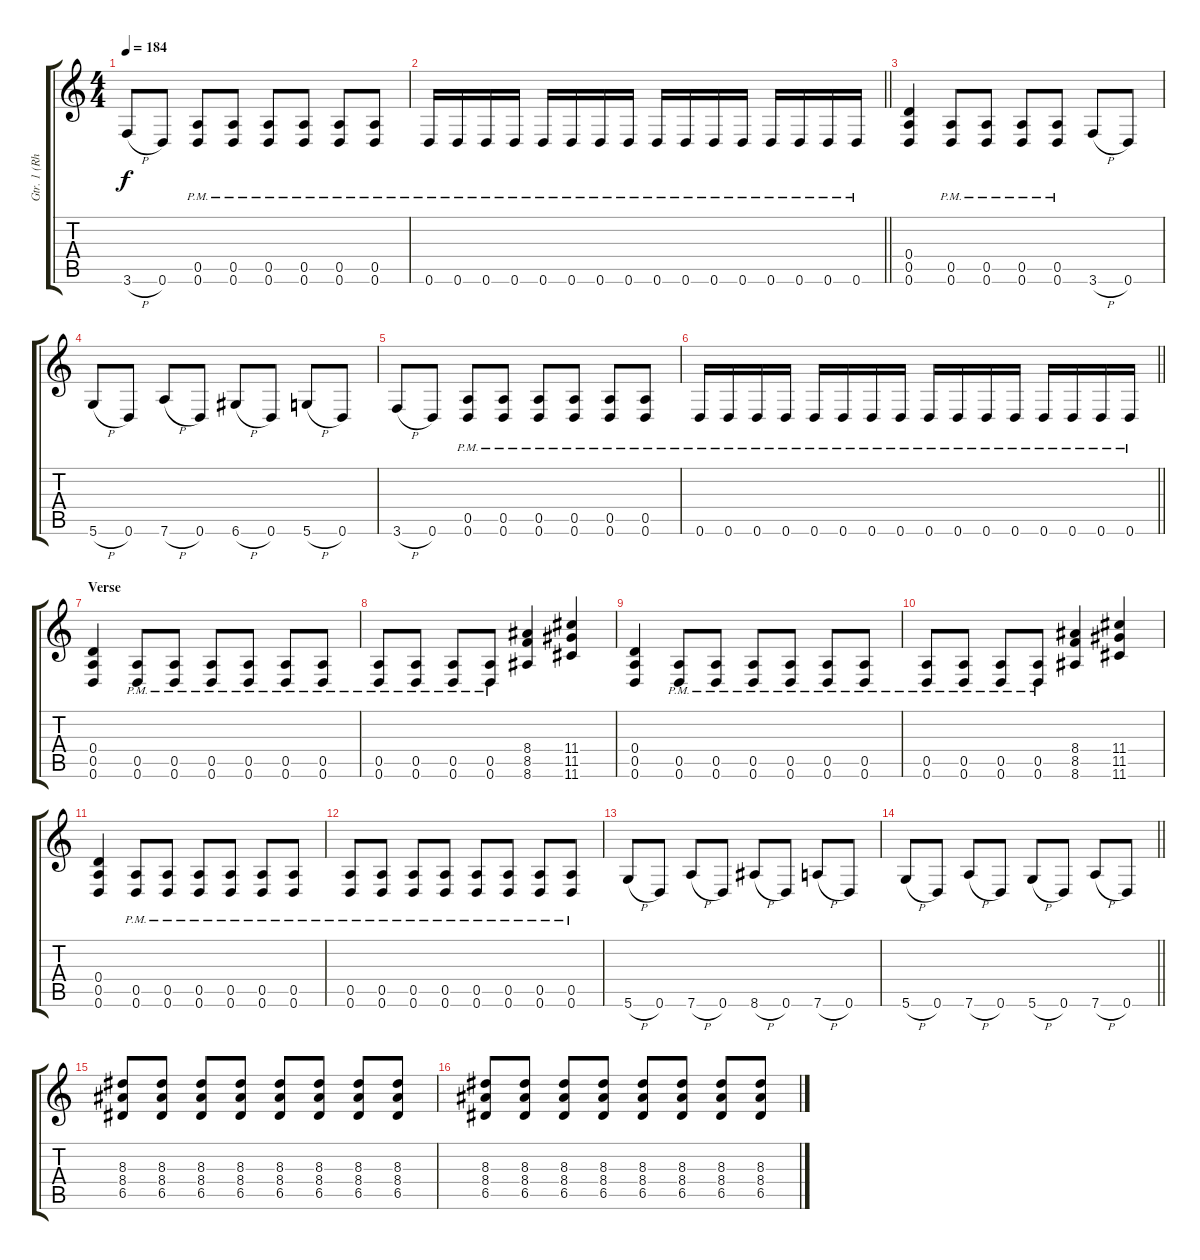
\track ("Gtr. 1 (Rhythm)" "Gtr. 1 (Rh") {instrument distortionguitar}
\staff {score tabs}
\tuning (E4 B3 G3 D3 A2 D2) {hide}
\ts (4 4)
\tempo 184
\clef g2
\ks c
3.6{h}.8{dy f} 0.6.8 (0.5{pm} 0.6{pm}).8 (0.5{pm} 0.6{pm}).8 (0.5{pm} 0.6{pm}).8 (0.5{pm} 0.6{pm}).8 (0.5{pm} 0.6{pm}).8 (0.5{pm} 0.6{pm}).8 |
\barLineRight lightlight
0.6{pm}.16 0.6{pm}.16 0.6{pm}.16 0.6{pm}.16 0.6{pm}.16 0.6{pm}.16 0.6{pm}.16 0.6{pm}.16 0.6{pm}.16 0.6{pm}.16 0.6{pm}.16 0.6{pm}.16 0.6{pm}.16 0.6{pm}.16 0.6{pm}.16 0.6{pm}.16 |
(0.4 0.5 0.6).4 (0.5{pm} 0.6{pm}).8 (0.5{pm} 0.6{pm}).8 (0.5{pm} 0.6{pm}).8 (0.5{pm} 0.6{pm}).8 3.6{h}.8 0.6.8 |
5.6{h}.8 0.6.8 7.6{h}.8 0.6.8 6.6{h}.8 0.6.8 5.6{h}.8 0.6.8 |
3.6{h}.8 0.6.8 (0.5{pm} 0.6{pm}).8 (0.5{pm} 0.6{pm}).8 (0.5{pm} 0.6{pm}).8 (0.5{pm} 0.6{pm}).8 (0.5{pm} 0.6{pm}).8 (0.5{pm} 0.6{pm}).8 |
\barLineRight lightlight
0.6{pm}.16 0.6{pm}.16 0.6{pm}.16 0.6{pm}.16 0.6{pm}.16 0.6{pm}.16 0.6{pm}.16 0.6{pm}.16 0.6{pm}.16 0.6{pm}.16 0.6{pm}.16 0.6{pm}.16 0.6{pm}.16 0.6{pm}.16 0.6{pm}.16 0.6{pm}.16 |
\section ("" "Verse")
(0.4 0.5 0.6).4 (0.5{pm} 0.6{pm}).8 (0.5{pm} 0.6{pm}).8 (0.5{pm} 0.6{pm}).8 (0.5{pm} 0.6{pm}).8 (0.5{pm} 0.6{pm}).8 (0.5{pm} 0.6{pm}).8 |
(0.5{pm} 0.6{pm}).8 (0.5{pm} 0.6{pm}).8 (0.5{pm} 0.6{pm}).8 (0.5{pm} 0.6{pm}).8 (8.4 8.5 8.6).4 (11.4 11.5 11.6).4 |
(0.4 0.5 0.6).4 (0.5{pm} 0.6{pm}).8 (0.5{pm} 0.6{pm}).8 (0.5{pm} 0.6{pm}).8 (0.5{pm} 0.6{pm}).8 (0.5{pm} 0.6{pm}).8 (0.5{pm} 0.6{pm}).8 |
(0.5{pm} 0.6{pm}).8 (0.5{pm} 0.6{pm}).8 (0.5{pm} 0.6{pm}).8 (0.5{pm} 0.6{pm}).8 (8.4 8.5 8.6).4 (11.4 11.5 11.6).4 |
(0.4 0.5 0.6).4 (0.5{pm} 0.6{pm}).8 (0.5{pm} 0.6{pm}).8 (0.5{pm} 0.6{pm}).8 (0.5{pm} 0.6{pm}).8 (0.5{pm} 0.6{pm}).8 (0.5{pm} 0.6{pm}).8 |
(0.5{pm} 0.6{pm}).8 (0.5{pm} 0.6{pm}).8 (0.5{pm} 0.6{pm}).8 (0.5{pm} 0.6{pm}).8 (0.5{pm} 0.6{pm}).8 (0.5{pm} 0.6{pm}).8 (0.5{pm} 0.6{pm}).8 (0.5{pm} 0.6{pm}).8 |
5.6{h}.8 0.6.8 7.6{h}.8 0.6.8 8.6{h}.8 0.6.8 7.6{h}.8 0.6.8 |
\barLineRight lightlight
5.6{h}.8 0.6.8 7.6{h}.8 0.6.8 5.6{h}.8 0.6.8 7.6{h}.8 0.6.8 |
(8.3 8.4 6.5).8 (8.3 8.4 6.5).8 (8.3 8.4 6.5).8 (8.3 8.4 6.5).8 (8.3 8.4 6.5).8 (8.3 8.4 6.5).8 (8.3 8.4 6.5).8 (8.3 8.4 6.5).8 |
(8.3 8.4 6.5).8 (8.3 8.4 6.5).8 (8.3 8.4 6.5).8 (8.3 8.4 6.5).8 (8.3 8.4 6.5).8 (8.3 8.4 6.5).8 (8.3 8.4 6.5).8 (8.3 8.4 6.5).8
